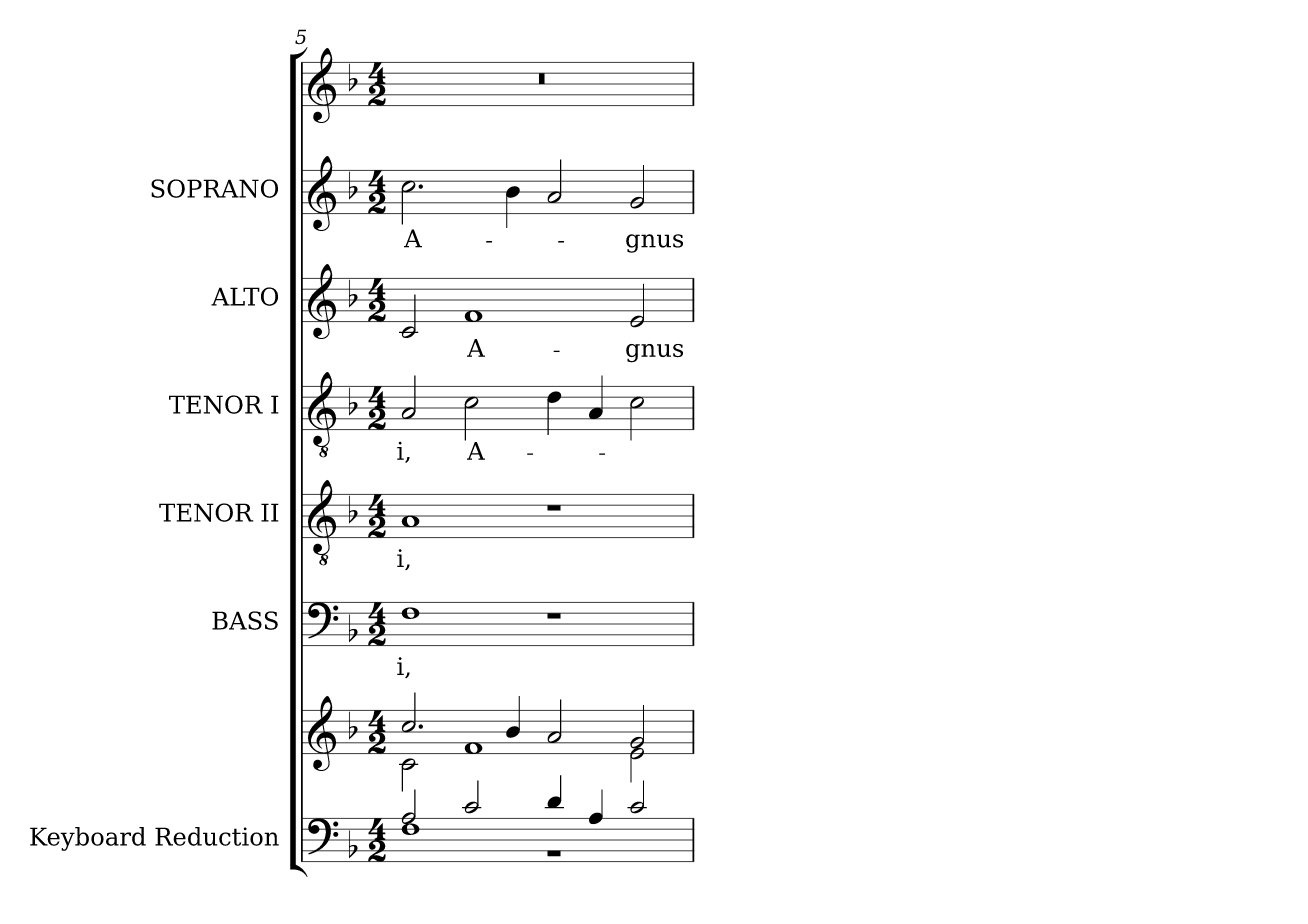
**kern	**kern	**kern	**text	**kern	**text	**kern	**text	**kern	**text	**kern	**text	**kern
*part7	*part7	*part6	*part6	*part5	*part5	*part4	*part4	*part3	*part3	*part2	*part2	*part1
*staff8	*staff7	*staff6	*staff6	*staff5	*staff5	*staff4	*staff4	*staff3	*staff3	*staff2	*staff2	*staff1
*I"Keyboard Reduction	*	*I"BASS	*	*I"TENOR II	*	*I"TENOR I	*	*I"ALTO	*	*I"SOPRANO	*	*
*I'Reduc.	*	*I'B.	*	*I'T. II	*	*I'T. I	*	*I'A.	*	*I'S.	*	*
!!LO:PB:g=z
*clefF4	*clefG2	*clefF4	*	*clefGv2	*	*clefGv2	*	*clefG2	*	*clefG2	*	*clefG2
*	*	*	*	*ITrd7c12	*	*ITrd7c12	*	*	*	*	*	*
*k[b-]	*k[b-]	*k[b-]	*	*k[b-]	*	*k[b-]	*	*k[b-]	*	*k[b-]	*	*k[b-]
*F:	*F:	*F:	*	*F:	*	*F:	*	*F:	*	*F:	*	*F:
*M4/2	*M4/2	*M4/2	*	*M4/2	*	*M4/2	*	*M4/2	*	*M4/2	*	*M4/2
=5	=5	=5	=5	=5	=5	=5	=5	=5	=5	=5	=5	=5
*^	*^	*	*	*	*	*	*	*	*	*	*	*
!	!	!	!	!	!LO:LY:b:color=#000000	!	!	!	!	!	!	!	!	!
!	!	!	!	!	!	!	!LO:LY:b:color=#000000	!	!	!	!	!	!	!
!	!	!	!	!	!	!	!	!	!LO:LY:b:color=#000000	!	!	!	!	!
!	!	!	!	!	!	!	!	!	!	!	!	!	!LO:LY:b:color=#000000	!LO:N:vis=1
2Ai/	1Fi	2.cci/	2ci\	1Fi	-i,	1AAi	-i,	2AAi/	-i,	2ci/	.	2.cci\	A-	0r
!	!	!	!	!	!	!	!	!	!LO:LY:b:color=#000000	!	!	!	!	!
!	!	!	!	!	!	!	!	!	!	!	!LO:LY:b:color=#000000	!	!	!
2ci/	.	.	1fi	.	.	.	.	2Ci\	A-	1fi	A-	.	.	.
.	.	4b-i/	.	.	.	.	.	.	.	.	.	4b-i\	.	.
4di/	1r	2ai/	.	1r	.	1r	.	4Di\	.	.	.	2ai/	.	.
4Ai/	.	.	.	.	.	.	.	4AAi/	.	.	.	.	.	.
!	!	!	!	!	!	!	!	!	!	!	!LO:LY:b:color=#000000	!	!	!
!	!	!	!	!	!	!	!	!	!	!	!	!	!LO:LY:b:color=#000000	!
2ci/	.	2gi/	2ei\	.	.	.	.	2Ci\	.	2ei/	-gnus	2gi/	-gnus	.
*v	*v	*	*	*	*	*	*	*	*	*	*	*	*	*
*	*v	*v	*	*	*	*	*	*	*	*	*	*	*
=	=	=	=	=	=	=	=	=	=	=	=	=
*-	*-	*-	*-	*-	*-	*-	*-	*-	*-	*-	*-	*-
